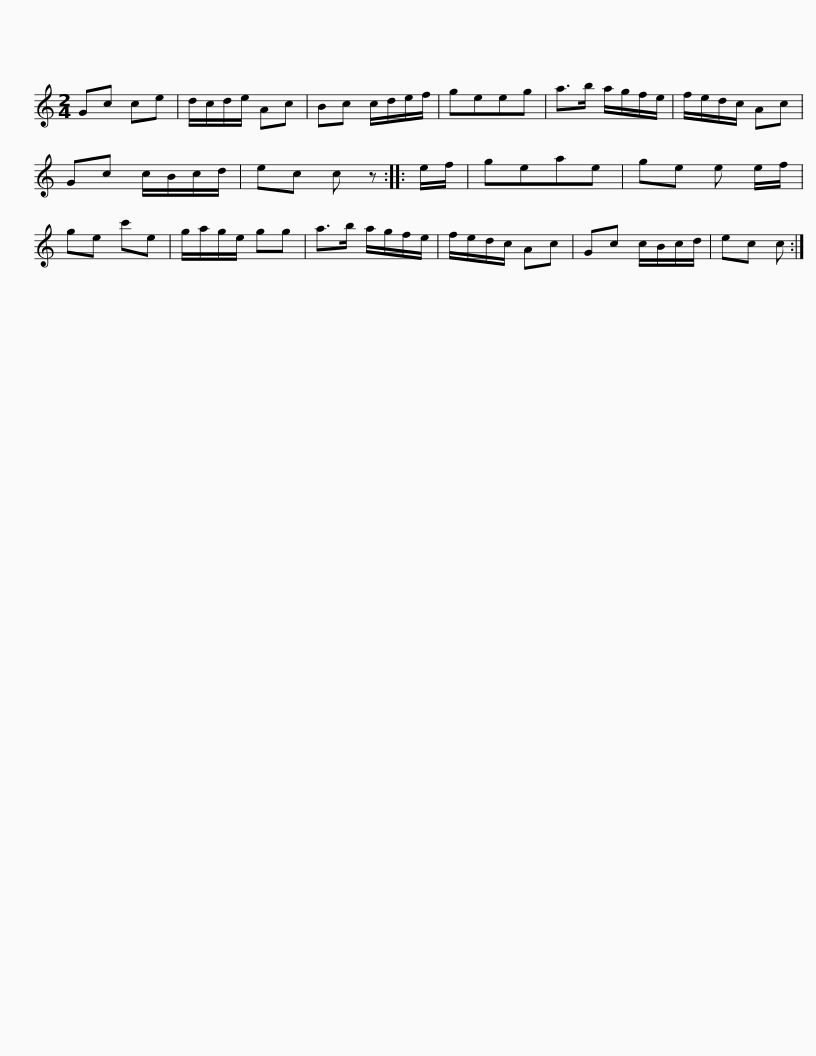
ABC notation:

X:1
L:1/8
M:2/4
I:linebreak $
K:C
V:1 treble
V:1
 Gc ce | d/c/d/e/ Ac | Bc c/d/e/f/ | geeg | a>b a/g/f/e/ | %5
 f/e/d/c/ Ac | Gc c/B/c/d/ | ec c z :: e/f/ |$ geae | %10
 ge e e/f/ | ge c'e | g/a/g/e/ gg | a>b a/g/f/e/ | f/e/d/c/ Ac | %15
 Gc c/B/c/d/ | ec c :| %17
